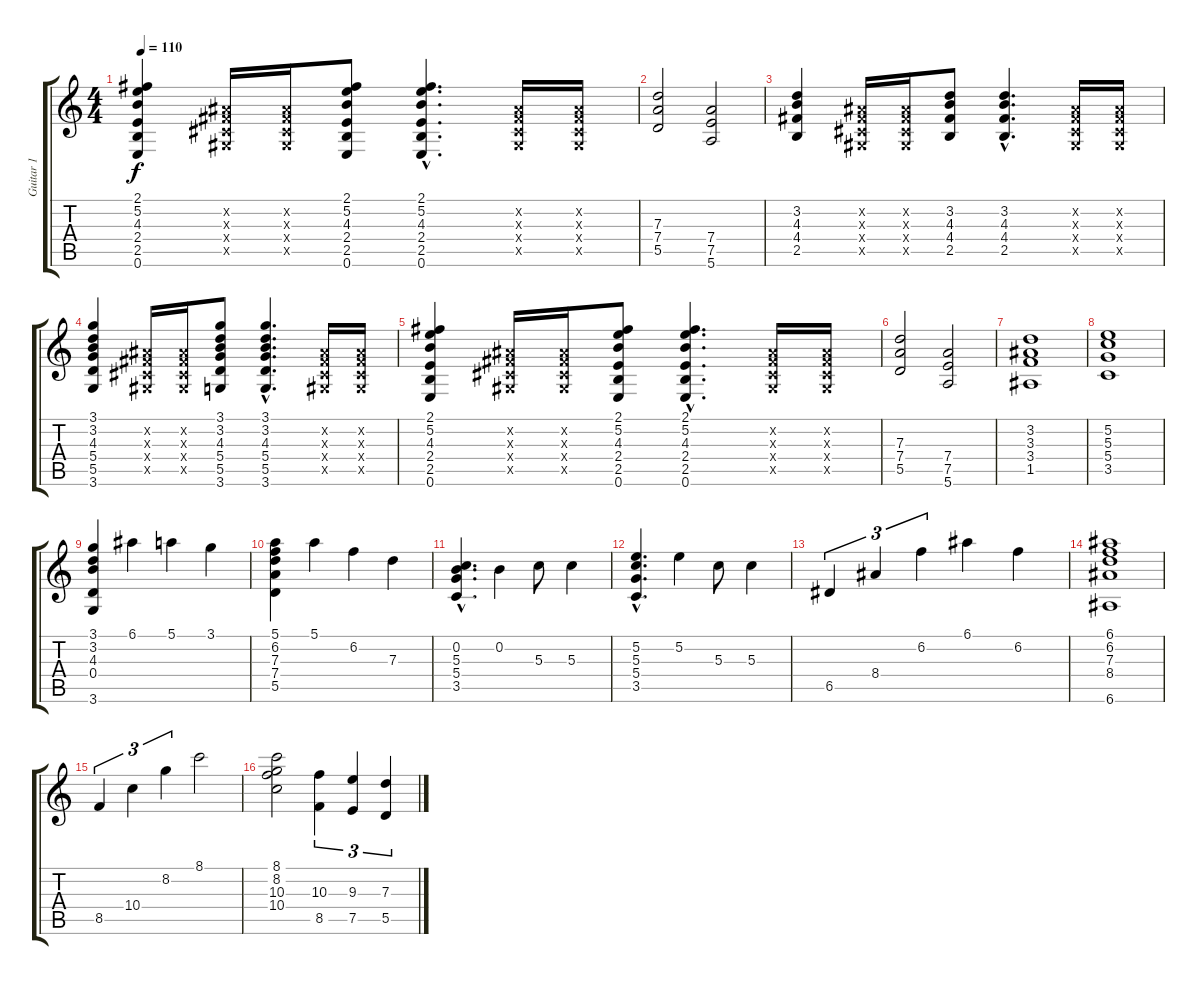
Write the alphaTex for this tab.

\track ("Guitar 1" "Guitar 1") {instrument overdrivenguitar}
\staff {score tabs}
\tuning (E4 B3 G3 D3 A2 E2) {hide}
\ts (4 4)
\tempo 110
\clef g2
\ks c
(2.1 5.2 4.3 2.4 2.5 0.6).4{dy f} (-1.2{x} -1.3{x} -1.4{x} -1.5{x}).16 (-1.2{x} -1.3{x} -1.4{x} -1.5{x}).16 (2.1 5.2 4.3 2.4 2.5 0.6).8 (2.1{hac} 5.2{hac} 4.3{hac} 2.4{hac} 2.5{hac} 0.6{hac}).4{d} (-1.2{x} -1.3{x} -1.4{x} -1.5{x}).16 (-1.2{x} -1.3{x} -1.4{x} -1.5{x}).16 |
(7.3 7.4 5.5).2 (7.4 7.5 5.6).2 |
(3.2 4.3 4.4 2.5).4 (-1.2{x} -1.3{x} -1.4{x} -1.5{x}).16 (-1.2{x} -1.3{x} -1.4{x} -1.5{x}).16 (3.2 4.3 4.4 2.5).8 (3.2{hac} 4.3{hac} 4.4{hac} 2.5{hac}).4{d} (-1.2{x} -1.3{x} -1.4{x} -1.5{x}).16 (-1.2{x} -1.3{x} -1.4{x} -1.5{x}).16 |
(3.1 3.2 4.3 5.4 5.5 3.6).4 (-1.2{x} -1.3{x} -1.4{x} -1.5{x}).16 (-1.2{x} -1.3{x} -1.4{x} -1.5{x}).16 (3.1 3.2 4.3 5.4 5.5 3.6).8 (3.1{hac} 3.2{hac} 4.3{hac} 5.4{hac} 5.5{hac} 3.6{hac}).4{d} (-1.2{x} -1.3{x} -1.4{x} -1.5{x}).16 (-1.2{x} -1.3{x} -1.4{x} -1.5{x}).16 |
(2.1 5.2 4.3 2.4 2.5 0.6).4 (-1.2{x} -1.3{x} -1.4{x} -1.5{x}).16 (-1.2{x} -1.3{x} -1.4{x} -1.5{x}).16 (2.1 5.2 4.3 2.4 2.5 0.6).8 (2.1{hac} 5.2{hac} 4.3{hac} 2.4{hac} 2.5{hac} 0.6{hac}).4{d} (-1.2{x} -1.3{x} -1.4{x} -1.5{x}).16 (-1.2{x} -1.3{x} -1.4{x} -1.5{x}).16 |
(7.3 7.4 5.5).2 (7.4 7.5 5.6).2 |
(3.2 3.3 3.4 1.5).1 |
(5.2 5.3 5.4 3.5).1 |
(3.1 3.2 4.3 0.4 3.6).4 6.1.4 5.1.4 3.1.4 |
(5.1 6.2 7.3 7.4 5.5).4 5.1.4 6.2.4 7.3.4 |
(0.2{hac} 5.3{hac} 5.4{hac} 3.5{hac}).4{d} 0.2.4 5.3.8 5.3.4 |
(5.2{hac} 5.3{hac} 5.4{hac} 3.5{hac}).4{d} 5.2.4 5.3.8 5.3.4 |
6.5.4{tu (3 2)} 8.4.4{tu (3 2)} 6.2.4{tu (3 2)} 6.1.4 6.2.4 |
(6.1 6.2 7.3 8.4 6.6).1 |
8.5.4{tu (3 2)} 10.4.4{tu (3 2)} 8.2.4{tu (3 2)} 8.1.2 |
(8.1 8.2 10.3 10.4).2 (10.3 8.5).4{tu (3 2)} (9.3 7.5).4{tu (3 2)} (7.3 5.5).4{tu (3 2)}
